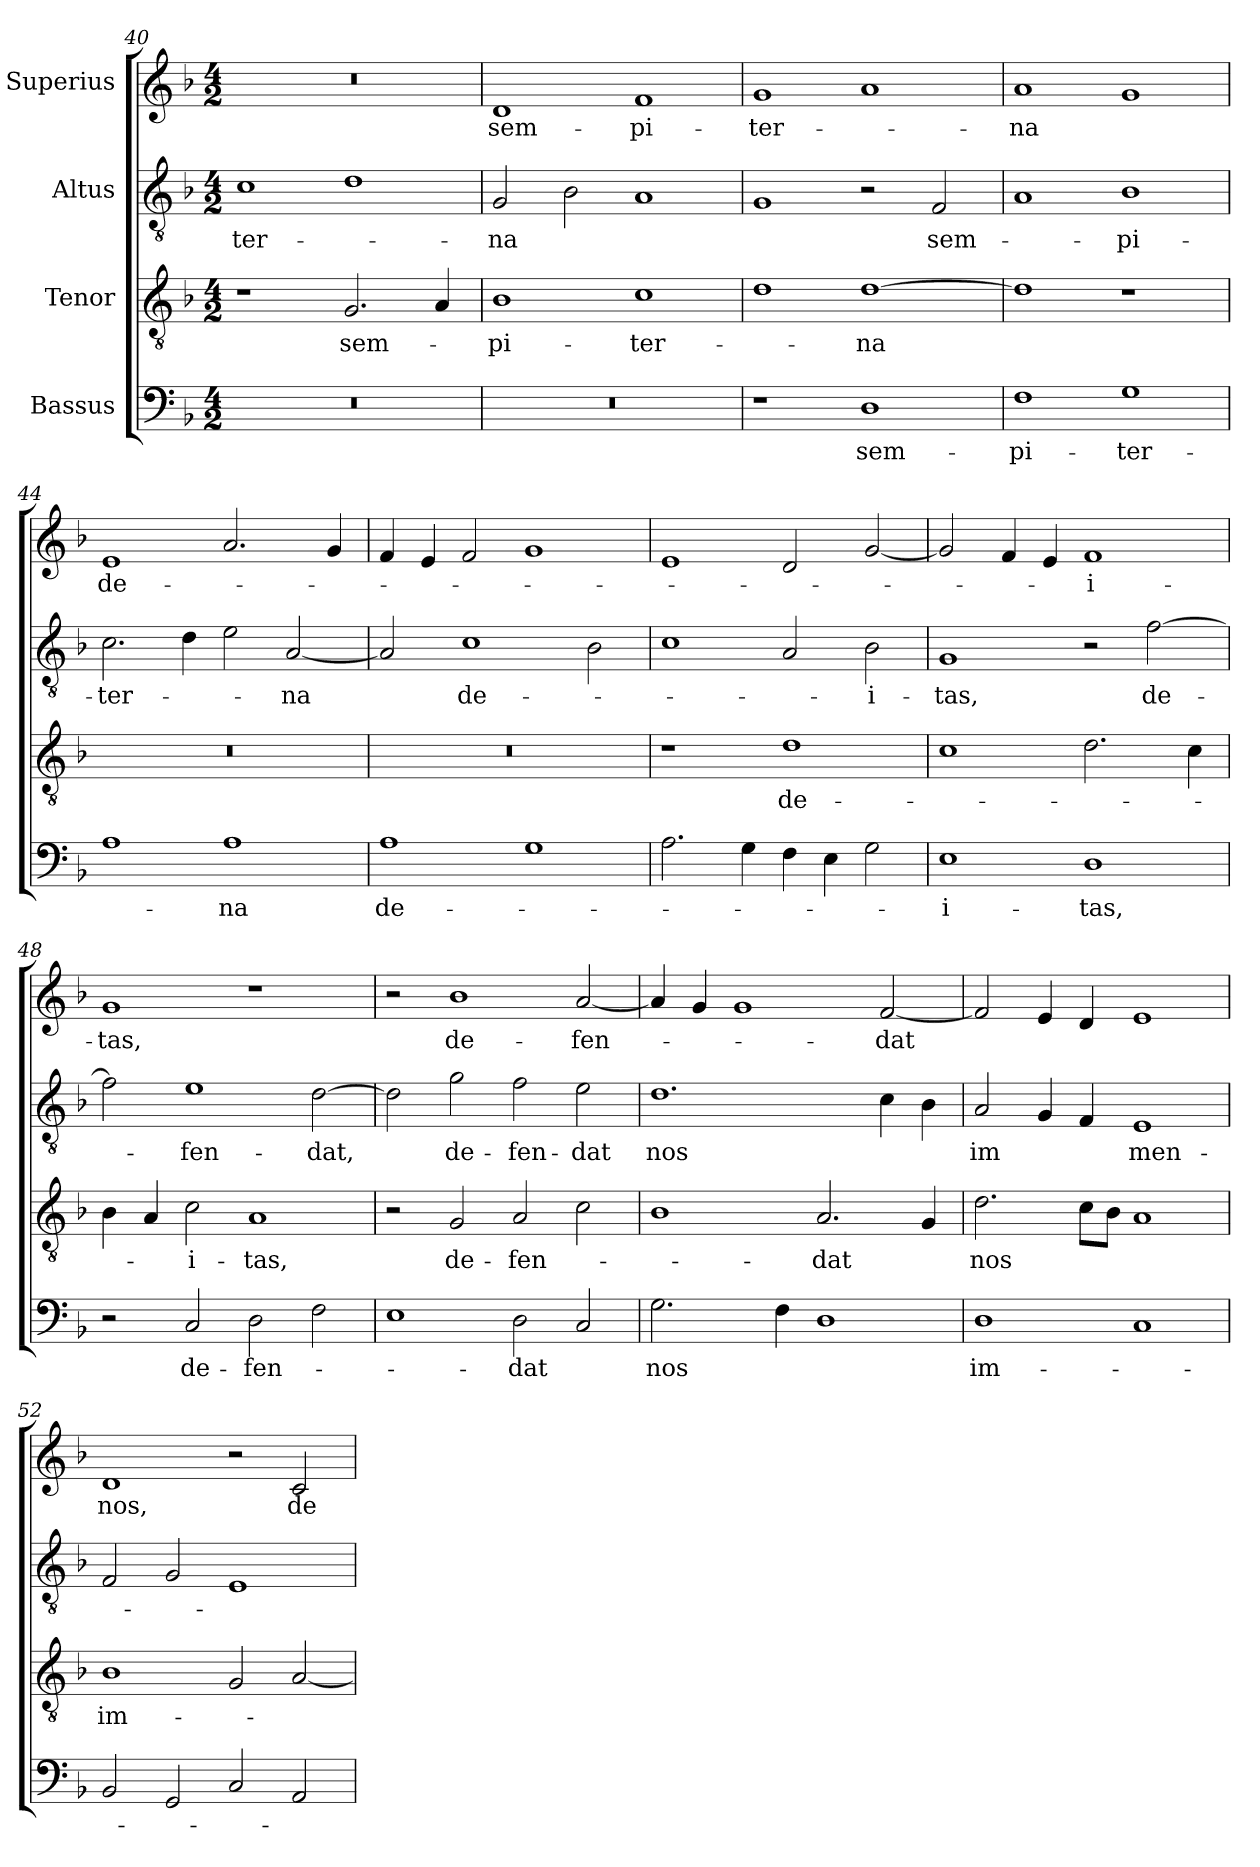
**kern	**text	**kern	**text	**kern	**text	**kern	**text
*part4	*part4	*part3	*part3	*part2	*part2	*part1	*part1
*staff4	*staff4	*staff3	*staff3	*staff2	*staff2	*staff1	*staff1
*I"Bassus	*	*I"Tenor	*	*I"Altus	*	*I"Superius	*
*clefF4	*	*clefGv2	*	*clefGv2	*	*clefG2	*
*k[b-]	*	*k[b-]	*	*k[b-]	*	*k[b-]	*
*M4/2	*	*M4/2	*	*M4/2	*	*M4/2	*
=40	=40	=40	=40	=40	=40	=40	=40
!	!	!	!	!	!LO:LY:b	!	!
0r	.	1r	.	1c	-ter-	0r	.
!	!	!	!LO:LY:b	!	!	!	!
.	.	2.G/	sem-	1d	.	.	.
.	.	4A/	.	.	.	.	.
=41	=41	=41	=41	=41	=41	=41	=41
!	!	!	!LO:LY:b	!	!LO:LY:b	!	!LO:LY:b
0r	.	1B-	-pi-	2G/	-na	1d	sem-
.	.	.	.	2B-\	.	.	.
!	!	!	!LO:LY:b	!	!	!	!LO:LY:b
.	.	1c	-ter-	1A	.	1f	-pi-
!!LO:LB:g=z
=42	=42	=42	=42	=42	=42	=42	=42
!	!	!	!	!	!	!	!LO:LY:b
1r	.	1d	.	1G	.	1g	-ter-
!	!LO:LY:b	!	!LO:LY:b	!	!	!	!
1D	sem-	[1d	-na	2r	.	1a	.
!	!	!	!	!	!LO:LY:b	!	!
.	.	.	.	2F/	sem-	.	.
=43	=43	=43	=43	=43	=43	=43	=43
!	!LO:LY:b	!	!	!	!	!	!LO:LY:b
1F	-pi-	1d]	.	1A	.	1a	-na
!	!LO:LY:b	!	!	!	!LO:LY:b	!	!
1G	-ter-	1r	.	1B-	-pi-	1g	.
=44	=44	=44	=44	=44	=44	=44	=44
!	!	!	!	!	!LO:LY:b	!	!LO:LY:b
1A	.	0r	.	2.c\	-ter-	1e	de-
.	.	.	.	4d\	.	.	.
!	!LO:LY:b	!	!	!	!	!	!
1A	-na	.	.	2e\	.	2.a/	.
!	!	!	!	!	!LO:LY:b	!	!
.	.	.	.	[2A	-na	.	.
.	.	.	.	.	.	4g/	.
=45	=45	=45	=45	=45	=45	=45	=45
!	!LO:LY:b	!	!	!	!	!	!
1A	de-	0r	.	2A/]	.	4f/	.
.	.	.	.	.	.	4e/	.
!	!	!	!	!	!LO:LY:b	!	!
.	.	.	.	1c	de-	2f/	.
1G	.	.	.	.	.	1g	.
.	.	.	.	2B-\	.	.	.
=46	=46	=46	=46	=46	=46	=46	=46
2.A\	.	1r	.	1c	.	1e	.
4G\	.	.	.	.	.	.	.
!	!	!	!LO:LY:b	!	!	!	!
4F\	.	1d	de-	2A/	.	2d/	.
4E\	.	.	.	.	.	.	.
!	!	!	!	!	!LO:LY:b	!	!
2G\	.	.	.	2B-\	-i-	[2g	.
!!LO:LB:g=z
=47	=47	=47	=47	=47	=47	=47	=47
!	!LO:LY:b	!	!	!	!LO:LY:b	!	!
1E	-i-	1c	.	1G	-tas,	2g/]	.
.	.	.	.	.	.	4f/	.
.	.	.	.	.	.	4e/	.
!	!LO:LY:b	!	!	!	!	!	!LO:LY:b
1D	-tas,	2.d\	.	2r	.	1f	-i-
!	!	!	!	!	!LO:LY:b	!	!
.	.	.	.	[2f	de-	.	.
.	.	4c\	.	.	.	.	.
=48	=48	=48	=48	=48	=48	=48	=48
!	!	!	!	!	!	!	!LO:LY:b
2r	.	4B-\	.	2f\]	.	1g	-tas,
.	.	4A/	.	.	.	.	.
!	!LO:LY:b	!	!LO:LY:b	!	!LO:LY:b	!	!
2C/	de-	2c\	-i-	1e	-fen-	.	.
!	!LO:LY:b	!	!LO:LY:b	!	!	!	!
2D\	-fen-	1A	-tas,	.	.	1r	.
!	!	!	!	!	!LO:LY:b	!	!
2F\	.	.	.	[2d	-dat,	.	.
=49	=49	=49	=49	=49	=49	=49	=49
1E	.	2r	.	2d\]	.	2r	.
!	!	!	!LO:LY:b	!	!LO:LY:b	!	!LO:LY:b
.	.	2G/	de-	2g\	de-	1b-	de-
!	!LO:LY:b	!	!LO:LY:b	!	!LO:LY:b	!	!
2D\	-dat	2A/	-fen-	2f\	-fen-	.	.
!	!	!	!	!	!LO:LY:b	!	!LO:LY:b
2C/	.	2c\	.	2e\	-dat	[2a/	-fen-
=50	=50	=50	=50	=50	=50	=50	=50
!	!LO:LY:b	!	!	!	!LO:LY:b	!	!
2.G\	nos	1B-	.	1.d	nos	4a/]	.
.	.	.	.	.	.	4g/	.
.	.	.	.	.	.	1g	.
4F\	.	.	.	.	.	.	.
!	!	!	!LO:LY:b	!	!	!	!
1D	.	2.A/	-dat	.	.	.	.
!	!	!	!	!	!	!	!LO:LY:b
.	.	.	.	4c\	.	[2f	-dat
.	.	4G/	.	4B-\	.	.	.
!!LO:PB:g=z
=51	=51	=51	=51	=51	=51	=51	=51
!	!LO:LY:b	!	!LO:LY:b	!	!LO:LY:b	!	!
1D	im-	2.d\	nos	2A/	-im	2f/]	.
.	.	.	.	4G/	.	4e/	.
.	.	8c\L	.	4F/	.	4d/	.
.	.	8B-\J	.	.	.	.	.
!	!	!	!	!	!LO:LY:b	!	!
1C	.	1A	.	1E	-men-	1e	.
=52	=52	=52	=52	=52	=52	=52	=52
!	!	!	!LO:LY:b	!	!	!	!LO:LY:b
2BB-/	.	1B-	im-	2F/	.	1d	nos,
2GG/	.	.	.	2G/	.	.	.
2C/	.	2G/	.	1E	.	2r	.
!	!	!	!	!	!	!	!LO:LY:b
2AA/	.	[2A	.	.	.	2c/	de-
=	=	=	=	=	=	=	=
*-	*-	*-	*-	*-	*-	*-	*-
